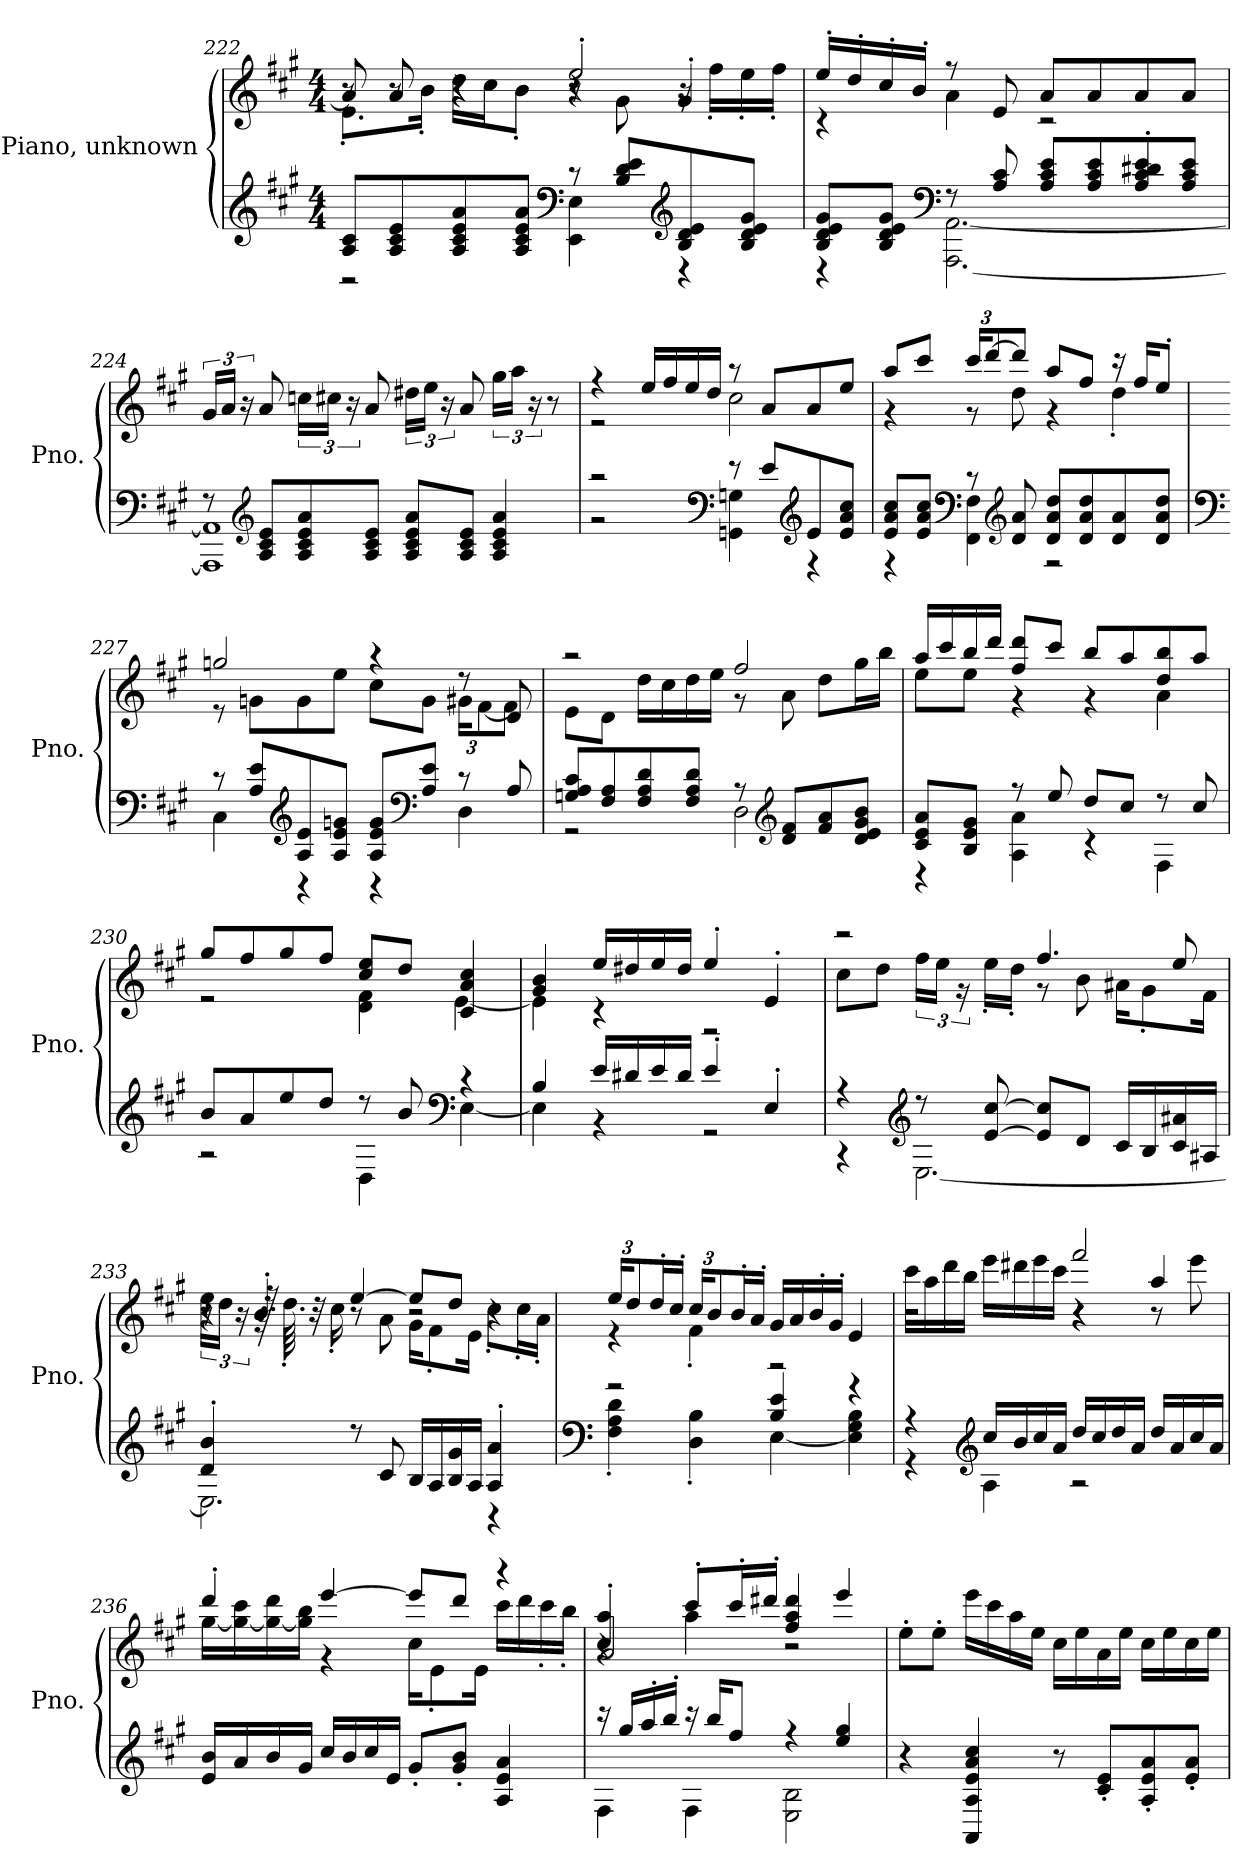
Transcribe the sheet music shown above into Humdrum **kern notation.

**kern	**kern
*part1	*part1
*staff2	*staff1
*I"Piano, unknown	*
*I'Pno.	*
*clefG2	*clefG2
*k[f#c#g#]	*k[f#c#g#]
*M4/4	*M4/4
=222	=222
*^	*^
*	*	*	*^
8A/ 8c#/L	2r	8r	8.e'\L	8a/]
8A/ 8c#/ 8e/	.	8a/	.	8r
.	.	.	16b'\Jk	.
8A/ 8c#/ 8e/ 8a/	.	4r	16dd\LL	4r
.	.	.	16cc#\J	.
8A/ 8c#/ 8e/ 8a/J	.	.	8b'\J	.
*clefF4	*	*	*	*
8r	4EE\ 4E\	2ee'/	8r	4r
8B/ 8d/ 8e/L	.	.	8g#\	.
*clefG2	*	*	*	*
8B/ 8d/ 8e/	4r	.	16r	4g#'/
.	.	.	16ff#'\LL	.
8B/ 8d/ 8e/ 8g#/J	.	.	16ee'\	.
.	.	.	16ff#'\JJ	.
*	*	*	*v	*v
!!LO:LB:g=z
=223	=223	=223	=223
8B/ 8d/ 8e/ 8g#/L	4r	16ee'/LL	4r
.	.	16dd'/	.
8B/ 8d/ 8e/ 8g#/J	.	16cc#'/	.
.	.	16b'/JJ	.
*clefF4	*	*	*
8r	[2.AAA\ [2.AA\	8r	4a\
8A/ 8c#/	.	8e/	.
8A/ 8c#/ 8e/L	.	8a/L	2r
8A/ 8c#/ 8e/	.	8a/	.
8A/' 8c#/' 8d#X/' 8e/'	.	8a/	.
8A/ 8c#/ 8e/J	.	8a/J	.
*	*	*v	*v
=224	=224	=224
8r	1AAA] 1AA]	24g#/LL
.	.	24a/JJ
.	.	24r
*clefG2	*	*
8A/ 8c#/ 8e/L	.	8a/
8A/ 8c#/ 8e/ 8a/	.	24ccn\LL
.	.	24cc#X\JJ
.	.	24r
8A/ 8c#/ 8e/J	.	8a/
8A/ 8c#/ 8e/ 8a/L	.	24dd#X\LL
.	.	24ee\JJ
.	.	24r
8A/ 8c#/ 8e/J	.	8a/
4A/ 4c#/ 4e/ 4a/	.	24gg#\LL
.	.	24aa\JJ
.	.	24r
.	.	8r
!!LO:LB:g=z
=225	=225	=225
*	*	*^
2r	2r	4r	2r
.	.	16ee/LL	.
.	.	16ff#/	.
.	.	16ee/	.
.	.	16dd/JJ	.
*clefF4	*	*	*
8r	4GGn\ 4Gn\	8r	2cc#\
8e/L	.	8a/L	.
*clefG2	*	*	*
8e/	4r	8a/	.
8e/ 8a/ 8cc#/J	.	8ee/J	.
=226	=226	=226	=226
8e/ 8a/ 8cc#/L	4r	8aa/L	4r
8e/ 8a/ 8cc#/J	.	8ccc#/J	.
*clefF4	*	*	*
*	*	*Xbrackettup	*
8r	4FF#\ 4F#\	24ccc#/KL	8r
.	.	[12ddd/	.
*clefG2	*	*	*
8d/ 8a/	.	8ddd/J]	8dd\
8d/ 8a/ 8dd/L	2r	8aa/L	4r
8d/ 8a/ 8dd/	.	8ff#/J	.
8d/ 8a/	.	16r	4dd'\
.	.	16ff#/KL	.
8d/ 8a/ 8dd/J	.	8ee'/J	.
!!LO:LB:g=z	!!
=227	=227	=227	=227
*clefF4	*	*	*
8r	4C#\	2ggn/	8r
8A/ 8e/L	.	.	8gn\L
*clefG2	*	*	*
8A/ 8e/	4r	.	8g\
8A/ 8e/ 8gn/J	.	.	8ee\J
8A/ 8e/ 8g/L	4r	4r	8cc#\L
*clefF4	*	*	*
8A/ 8e/J	.	.	8g\J
8r	4D\	8r	24g#X\KL
.	.	.	[12f#\
8A/	.	8d/	8f#\J]
=228	=228	=228	=228
8Gn/ 8A/ 8c#/L	2r	2r	8e\L
8F#/ 8A/	.	.	8d\J
8F#/ 8A/ 8d/	.	.	16dd\LL
.	.	.	16cc#\
8F#/ 8A/ 8d/J	.	.	16dd\
.	.	.	16ee\JJ
8r	2D\	2ff#/	8r
*clefG2	*	*	*
8d/ 8f#/L	.	.	8a\
8f#/ 8a/	.	.	8dd\L
8d/ 8e/ 8g#/ 8b/J	.	.	16gg#\L
.	.	.	16bb\JJ
!!LO:LB:g=z	!!
=229	=229	=229	=229
8c#/ 8e/ 8a/L	4r	16aa/LL	8ee\L
.	.	16ccc#/	.
8B/ 8e/ 8g#/J	.	16bb/	8ee\J
.	.	16ddd/JJ	.
8r	4A\ 4a\	8ff#/ 8ddd/L	4r
8ee/	.	8ccc#/J	.
8dd/L	4r	8bb/L	4r
8cc#/J	.	8aa/	.
8r	4F#\	8dd/ 8bb/	4a\
8cc#/	.	8aa/J	.
=230	=230	=230	=230
8b/L	2r	8gg#/L	2r
8a/	.	8ff#/	.
8ee/	.	8gg#/	.
8dd/J	.	8ff#/J	.
8r	4D\	8cc#/ 8ee/L	4d\ 4f#\
8b/	.	8dd/J	.
*clefF4	*	*	*
4r	[4E\	4c#/ 4a/ 4cc#/	[4e\
=231	=231	=231	=231
4B/	4E\]	4g#/ 4b/	4e\]
16e/LL	4r	16ee/LL	4r
16d#X/	.	16dd#X/	.
16e/	.	16ee/	.
16d#/JJ	.	16dd#/JJ	.
4e'/	2r	4ee'/	2r
4E'/	.	4e'/	.
!!LO:LB:g=z	!!
=232	=232	=232	=232
4r	4r	2r	8cc#\L
.	.	.	8dd\J
*clefG2	*	*	*
*	*	*	*brackettup
8r	[2.E\	.	24ff#\LL
.	.	.	24ee\JJ
.	.	.	24r
[8e/ [8cc#/	.	.	16ee'\LL
.	.	.	16dd'\JJ
8e/] 8cc#/]L	.	4.ff#/	8r
8d/J	.	.	8b\
16c#/LL	.	.	16a#X\KL
16B/	.	.	8g#'\
16c#/ 16a#X/	.	8ee/	.
16A#X/JJ	.	.	16f#\Jk
=233	=233	=233	=233
*	*	*	*^
4d/' 4b/'	2.E\]	4r	24ee\LL	8r
.	.	.	24dd\JJ	.
.	.	.	24r	.
.	.	.	128r	4.b'/
.	.	.	64.dd'\	.
.	.	.	32r	.
.	.	.	16cc#'\	.
8r	.	[4ee/	8r	.
8c#/	.	.	8a\	.
16B/LL	.	8ee/L]	16g#\KL	2r
16A/	.	.	8f#'\	.
16B/ 16g#/	.	8dd/J	.	.
16A/JJ	.	.	16e\Jk	.
4A/' 4a/'	4r	4r	8cc#'\L	.
.	.	.	16cc#'\L	.
.	.	.	16a'\JJ	.
*	*	*v	*v	*v
!!LO:PB:g=z
=234	=234	=234
*clefF4	*	*
*	*	*Xbrackettup
*	*	*^
2r	4F#\' 4A\' 4d\'	24ee/KL	4r
.	.	12dd/	.
.	.	16dd'/L	.
.	.	16cc#'/JJ	.
.	4D\' 4B\'	24cc#/KL	4f#'\
.	.	12b/	.
.	.	16b'/L	.
.	.	16a'/JJ	.
4B/ 4e/	[4E\	16g#/LL	2r
.	.	16a/	.
.	.	16b'/	.
.	.	16g#'/JJ	.
4r	4E\] 4G#\ 4B\	4e/	.
=235	=235	=235	=235
*	*	*	*^
4r	4r	2r	16ccc#\LL	2r
.	.	.	16aa\	.
.	.	.	16ddd\	.
.	.	.	16bb\JJ	.
*clefG2	*	*	*	*
16cc#/LL	4A\	.	16eee\LL	.
16b/	.	.	16ddd#X\	.
16cc#/	.	.	16eee\	.
16a/JJ	.	.	16ccc#\JJ	.
16dd/LL	2r	2fff#/	4r	4r
16cc#/	.	.	.	.
16dd/	.	.	.	.
16a/JJ	.	.	.	.
16dd/LL	.	.	8r	4aa/
16a/	.	.	.	.
16cc#/	.	.	8eee\	.
16a/JJ	.	.	.	.
*v	*v	*	*	*
*	*	*v	*v
!!LO:LB:g=z
=236	=236	=236
16e/ 16b/LL	4ddd'/	[16gg#\LL
16a/	.	16gg#\_ 16ccc#\
16b/	.	16gg#\_ 16ddd\
16g#/JJ	.	16gg#\] 16bb\JJ
16cc#/LL	[4eee/	4r
16b/	.	.
16cc#/	.	.
16e/JJ	.	.
8g#'/L	8eee/L]	16cc#\KL
.	.	8e'\
8g#/' 8b/'J	8ddd/J	.
.	.	16e\Jk
4A/ 4e/ 4a/	4r	16ccc#\LL
.	.	16ddd\
.	.	16ccc#'\
.	.	16bb'\JJ
=237	=237	=237
*^	*	*^
16r	4F#\	4cc#/' 4aa/'	4r	2a/
16gg#/LL	.	.	.	.
16aa'/	.	.	.	.
16bb'/JJ	.	.	.	.
16r	4F#\	8ccc#'/L	4aa\	.
16bb/KL	.	.	.	.
8ff#/J	.	16ccc#'/L	.	.
.	.	16ddd#X'/JJ	.	.
4r	2E\ 2B\	4ff#/ 4aa/ 4ddd#/	2r	2r
4ee/ 4gg#/	.	4eee/	.	.
*v	*v	*	*	*
*	*v	*v	*v
!!LO:LB:g=z
=238	=238
4r	8ee'\L
.	8ee'\J
4AA/ 4A/ 4e/ 4a/ 4cc#/	16eee\LL
.	16ccc#\
.	16aa\
.	16ee\JJ
8r	16cc#\LL
.	16ee\
8c#/' 8e/'L	16a\
.	16ee\JJ
8A/' 8e/' 8a/'	16cc#\LL
.	16ee\
8e/' 8a/'J	16cc#\
.	16ee\JJ
=	=
*-	*-
